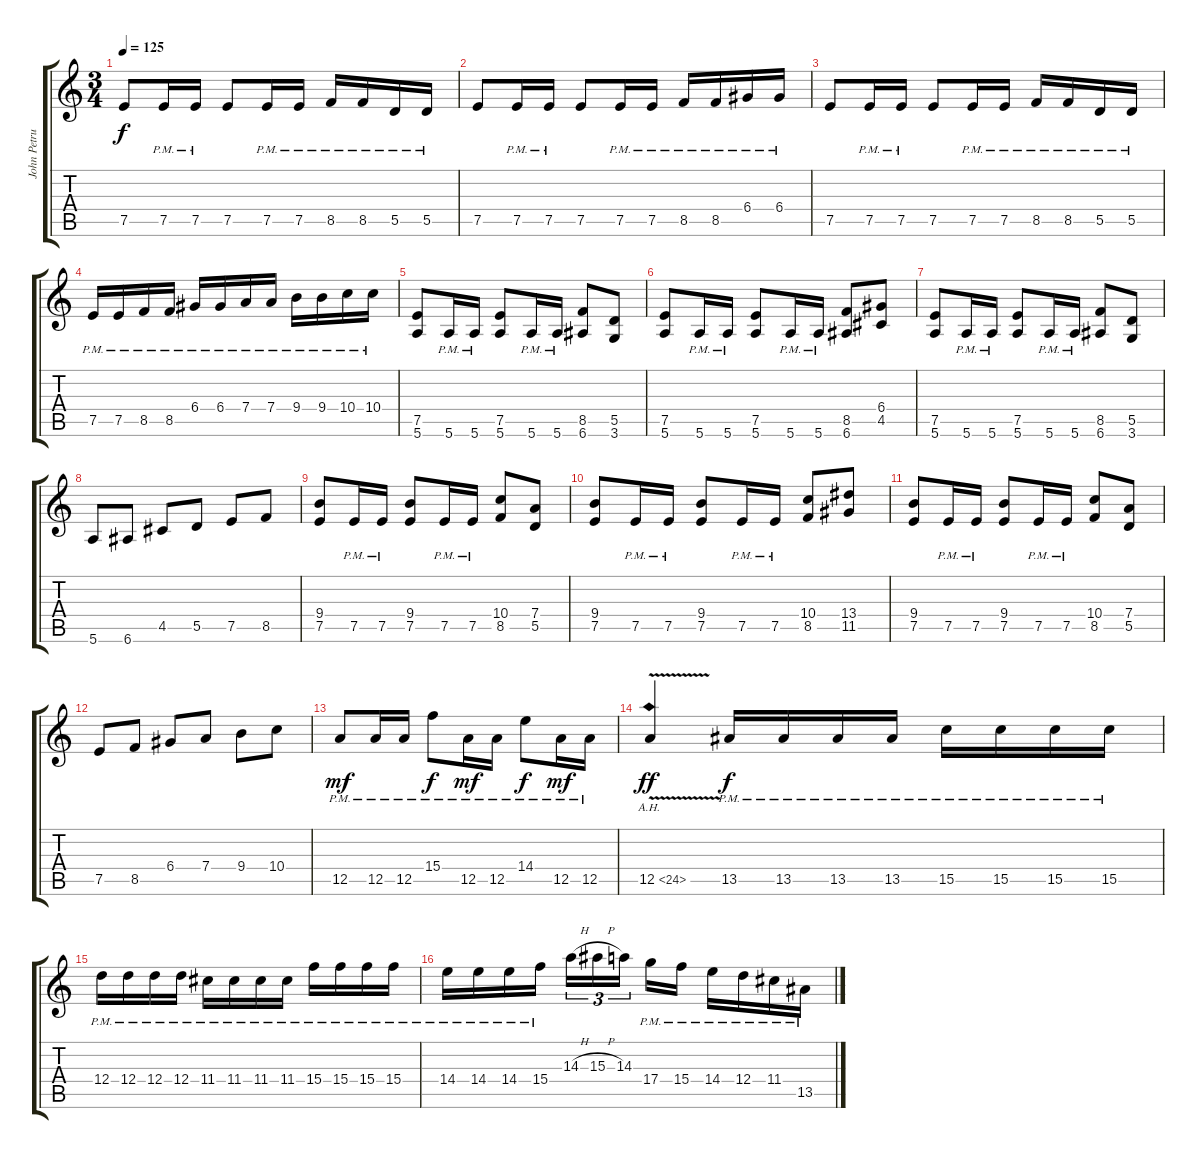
\track ("John Petrucci Lead Guitar" "John Petru") {instrument distortionguitar}
\staff {score tabs}
\tuning (E4 B3 G3 D3 A2 E2) {hide}
\ts (3 4)
\tempo 125
\clef g2
\ks c
7.5.8{dy f} 7.5{pm}.16 7.5{pm}.16 7.5.8 7.5{pm}.16 7.5{pm}.16 8.5{pm}.16 8.5{pm}.16 5.5{pm}.16 5.5{pm}.16 |
7.5.8 7.5{pm}.16 7.5{pm}.16 7.5.8 7.5{pm}.16 7.5{pm}.16 8.5{pm}.16 8.5{pm}.16 6.4{pm}.16 6.4{pm}.16 |
7.5.8 7.5{pm}.16 7.5{pm}.16 7.5.8 7.5{pm}.16 7.5{pm}.16 8.5{pm}.16 8.5{pm}.16 5.5{pm}.16 5.5{pm}.16 |
7.5{pm}.16 7.5{pm}.16 8.5{pm}.16 8.5{pm}.16 6.4{pm}.16 6.4{pm}.16 7.4{pm}.16 7.4{pm}.16 9.4{pm}.16 9.4{pm}.16 10.4{pm}.16 10.4{pm}.16 |
(7.5 5.6).8 5.6{pm}.16 5.6{pm}.16 (7.5 5.6).8 5.6{pm}.16 5.6{pm}.16 (8.5 6.6).8 (5.5 3.6).8 |
(7.5 5.6).8 5.6{pm}.16 5.6{pm}.16 (7.5 5.6).8 5.6{pm}.16 5.6{pm}.16 (8.5 6.6).8 (6.4 4.5).8 |
(7.5 5.6).8 5.6{pm}.16 5.6{pm}.16 (7.5 5.6).8 5.6{pm}.16 5.6{pm}.16 (8.5 6.6).8 (5.5 3.6).8 |
5.6.8 6.6.8 4.5.8 5.5.8 7.5.8 8.5.8 |
(9.4 7.5).8 7.5{pm}.16 7.5{pm}.16 (9.4 7.5).8 7.5{pm}.16 7.5{pm}.16 (10.4 8.5).8 (7.4 5.5).8 |
(9.4 7.5).8 7.5{pm}.16 7.5{pm}.16 (9.4 7.5).8 7.5{pm}.16 7.5{pm}.16 (10.4 8.5).8 (13.4 11.5).8 |
(9.4 7.5).8 7.5{pm}.16 7.5{pm}.16 (9.4 7.5).8 7.5{pm}.16 7.5{pm}.16 (10.4 8.5).8 (7.4 5.5).8 |
7.5.8 8.5.8 6.4.8 7.4.8 9.4.8 10.4.8 |
12.5{pm}.8{dy mf volume 15 instrument overdrivenguitar} 12.5{pm}.16 12.5{pm}.16 15.4{pm}.8{dy f} 12.5{pm}.16{dy mf} 12.5{pm}.16 14.4{pm}.8{dy f} 12.5{pm}.16{dy mf} 12.5{pm}.16 |
12.5{ah 12 v}.4{dy ff} 13.5{pm}.16{dy f} 13.5{pm}.16 13.5{pm}.16 13.5{pm}.16 15.5{pm}.16 15.5{pm}.16 15.5{pm}.16 15.5{pm}.16 |
12.4{pm}.16 12.4{pm}.16 12.4{pm}.16 12.4{pm}.16 11.4{pm}.16 11.4{pm}.16 11.4{pm}.16 11.4{pm}.16 15.4{pm}.16 15.4{pm}.16 15.4{pm}.16 15.4{pm}.16 |
14.4{pm}.16 14.4{pm}.16 14.4{pm}.16 15.4{pm}.16 14.3{h}.16{tu (3 2)} 15.3{h}.16{tu (3 2)} 14.3.16{tu (3 2) beam splitsecondary} 17.4{pm}.16 15.4{pm}.16 14.4{pm}.16 12.4{pm}.16 11.4{pm}.16 13.5{pm}.16
